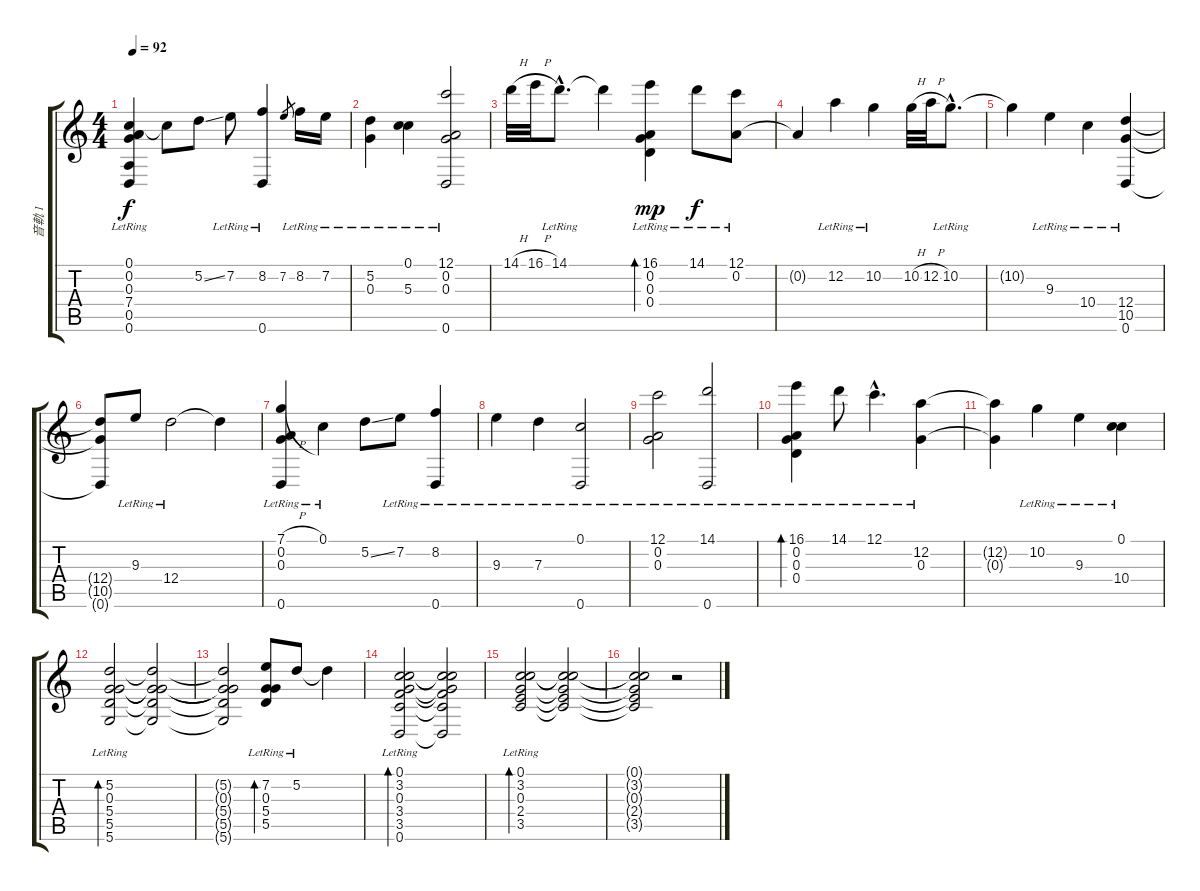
\track ("音軌 1" "音軌 1") {instrument acousticguitarnylon}
\staff {score tabs}
\tuning (C4 A3 G3 D3 A2 D2) {hide}
\ts (4 4)
\tempo 92
\clef g2
\ks c
(0.1{lr} 0.2{t} 0.3{t} 7.4{t} 0.5{t} 0.6{t}).4{dy f} 0.1{t}.8 5.2{ss}.8 7.2{lr}.8 (8.2{lr} 0.6{lr}).4 7.2.8{gr} 8.2{lr}.16 7.2{lr}.16 |
(5.2{lr} 0.3{lr}).4 (0.1{lr} 5.3{lr}).4 (12.1{lr} 0.2{lr} 0.3{lr} 0.6{lr}).2 |
14.1{h}.32 16.1{h}.32 14.1{hac lr}.8{d} 14.1{t}.4 (16.1{lr} 0.2{lr} 0.3{lr} 0.4{lr}).4{bd 240 dy mp} 14.1{lr}.8{dy f} (12.1{lr} 0.2{lr}).8 |
0.2{t}.4 12.2{lr}.4 10.2{lr}.4 10.2{h}.32 12.2{h}.32 10.2{hac lr}.8{d} |
10.2{t}.4 9.3{lr}.4 10.4{lr}.4 (12.4{lr} 10.5{lr} 0.6{lr}).4 |
(12.4{t} 10.5{t} 0.6{t}).8 9.3{lr}.8 12.4{lr}.2 12.4{t}.4 |
(7.1{h} 0.2{lr} 0.3{lr} 0.6{lr}).4 0.1{lr}.4 5.2{ss}.8 7.2{lr}.8 (8.2{lr} 0.6{lr}).4 |
9.3{lr}.4 7.3{lr}.4 (0.1{lr} 0.6{lr}).2 |
(12.1{lr} 0.2{lr} 0.3{lr}).2 (14.1{lr} 0.6{lr}).2 |
(16.1{lr} 0.2{lr} 0.3{lr} 0.4{lr}).4{bd 240} 14.1{lr}.8 12.1{hac lr}.4{d} (12.2{lr} 0.3{lr}).4 |
(12.2{t} 0.3{t}).4 10.2{lr}.4 9.3{lr}.4 (0.1{lr} 10.4{lr}).4 |
(5.2{lr} 0.3{lr} 5.4{lr} 5.5{lr} 5.6{lr}).2{bd 240} (5.2{t} 0.3{t} 5.4{t} 5.5{t} 5.6{t}).2 |
(5.2{t} 0.3{t} 5.4{t} 5.5{t} 5.6{t}).2 (7.2{lr} 0.3{lr} 5.4{lr} 5.5{lr}).8{bd 240} 5.2{lr}.8 5.2{t}.4 |
(0.1{lr} 3.2{lr} 0.3{lr} 3.4{lr} 3.5{lr} 0.6{lr}).2{bd 240} (0.1{t} 3.2{t} 0.3{t} 3.4{t} 3.5{t} 0.6{t}).2 |
(0.1{lr} 3.2{lr} 0.3{lr} 2.4{lr} 3.5{lr}).2{bd 240} (0.1{t} 3.2{t} 0.3{t} 2.4{t} 3.5{t}).2 |
(0.1{t} 3.2{t} 0.3{t} 2.4{t} 3.5{t}).2 r.2
